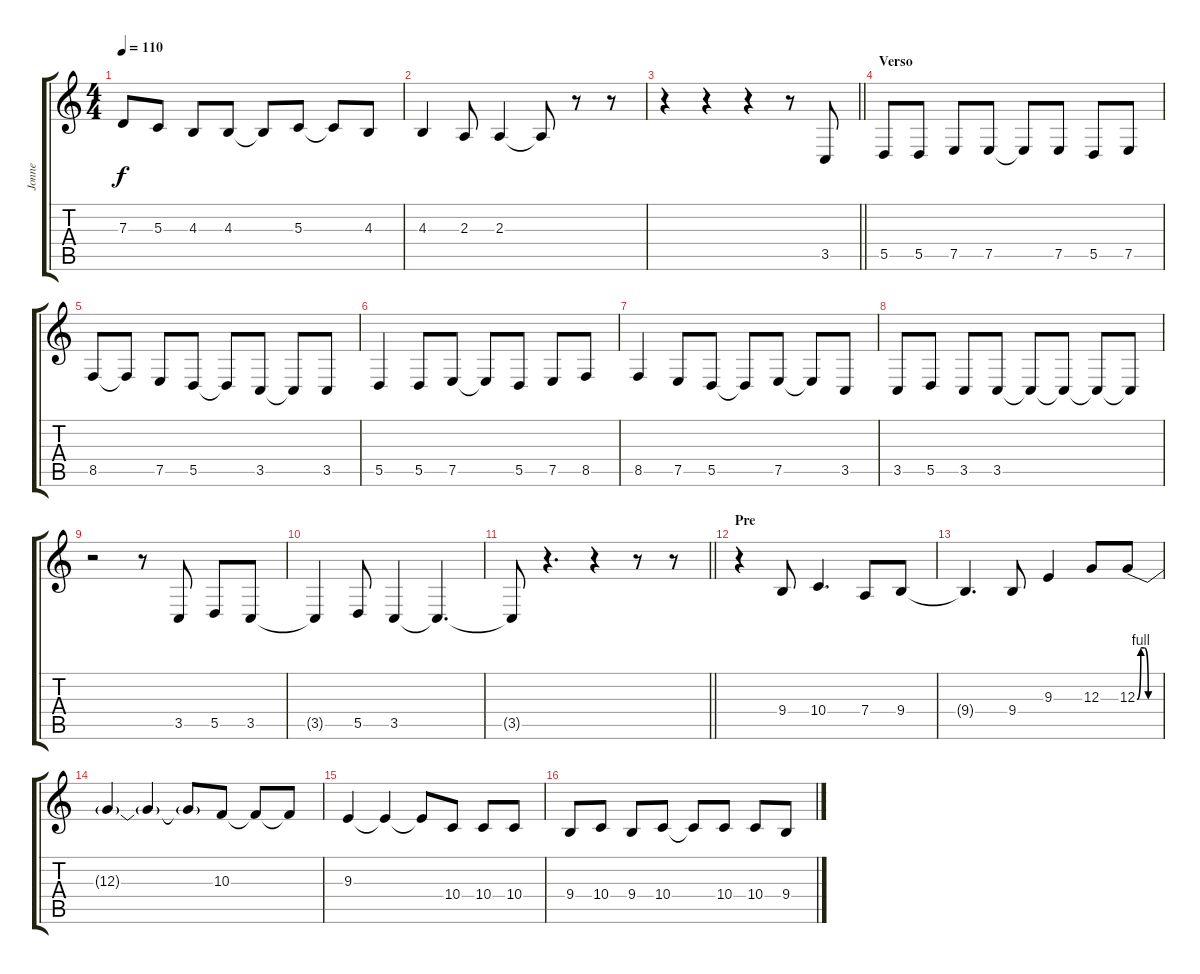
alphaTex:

\track ("Jonne" "Jonne") {instrument lead6voice}
\staff {score tabs}
\tuning (E4 B3 G3 D3 A2 E2) {hide}
\ts (4 4)
\tempo 110
\clef g2
\ks c
7.3.8{dy f} 5.3.8 4.3.8 4.3.8 4.3{t}.8 5.3.8 5.3{t}.8 4.3.8 |
4.3.4 2.3.8 2.3.4 2.3{t}.8 r.8 r.8 |
\barLineRight lightlight
r.4 r.4 r.4 r.8 3.5.8 |
\section ("" "Verso")
5.5.8 5.5.8 7.5.8 7.5.8 7.5{t}.8 7.5.8 5.5.8 7.5.8 |
8.5.8 8.5{t}.8 7.5.8 5.5.8 5.5{t}.8 3.5.8 3.5{t}.8 3.5.8 |
5.5.4 5.5.8 7.5.8 7.5{t}.8 5.5.8 7.5.8 8.5.8 |
8.5.4 7.5.8 5.5.8 5.5{t}.8 7.5.8 7.5{t}.8 3.5.8 |
3.5.8 5.5.8 3.5.8 3.5.8 3.5{t}.8 3.5{t}.8 3.5{t}.8 3.5{t}.8 |
r.2 r.8 3.5.8 5.5.8 3.5.8 |
3.5{t}.4 5.5.8 3.5.4 3.5{t}.4{d} |
\barLineRight lightlight
3.5{t}.8 r.4{d} r.4 r.8 r.8 |
\section ("" "Pre")
r.4 9.4.8 10.4.4{d} 7.4.8 9.4.8 |
9.4{t}.4{d} 9.4.8 9.3.4 12.3.8 12.3{be (custom 0 0 10 4 20 4 30 0 60 0)}.8 |
12.3{t}.4 12.3{t}.4 12.3{t}.8 10.3.8 10.3{t}.8 10.3{t}.8 |
9.3.4 9.3{t}.4 9.3{t}.8 10.4.8 10.4.8 10.4.8 |
9.4.8 10.4.8 9.4.8 10.4.8 10.4{t}.8 10.4.8 10.4.8 9.4.8
